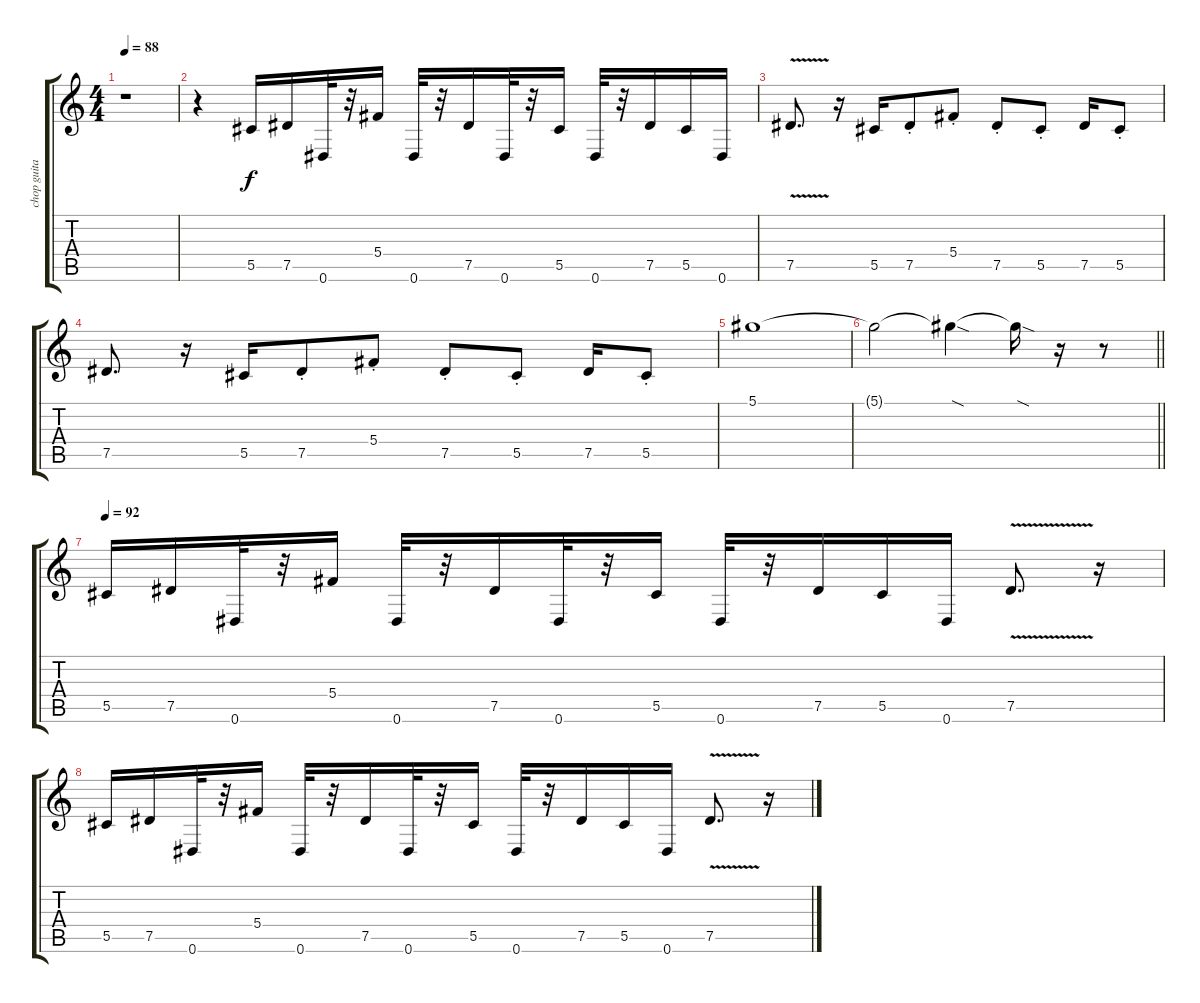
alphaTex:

\track ("chop guitar" "chop guita") {instrument distortionguitar}
\staff {score tabs}
\tuning (Eb4 Bb3 Gb3 Db3 Ab2 Eb2) {hide}
\ts (4 4)
\tempo 88
\clef g2
\ks c
r.1{dy f instrument distortionguitar} |
r.4 5.5.16 7.5.16 0.6.32 r.32 5.4.16 0.6.32 r.32 7.5.16 0.6.32 r.32 5.5.16 0.6.32 r.32 7.5.16 5.5.16 0.6.16 |
7.5{v}.8{d} r.16 5.5.16 7.5{st}.8 5.4{st}.8 7.5{st}.8 5.5{st}.8 7.5.16 5.5{st}.8 |
7.5.8{d} r.16 5.5.16 7.5{st}.8 5.4{st}.8 7.5{st}.8 5.5{st}.8 7.5.16 5.5{st}.8 |
5.1.1 |
\barLineRight lightlight
5.1{t}.2 5.1{sod t}.4 5.1{sod t}.16 r.16 r.8 |
\tempo 92
5.5.16 7.5.16 0.6.32 r.32 5.4.16 0.6.32 r.32 7.5.16 0.6.32 r.32 5.5.16 0.6.32 r.32 7.5.16 5.5.16 0.6.16 7.5{v}.8{d} r.16 |
5.5.16 7.5.16 0.6.32 r.32 5.4.16 0.6.32 r.32 7.5.16 0.6.32 r.32 5.5.16 0.6.32 r.32 7.5.16 5.5.16 0.6.16 7.5{v}.8{d} r.16
